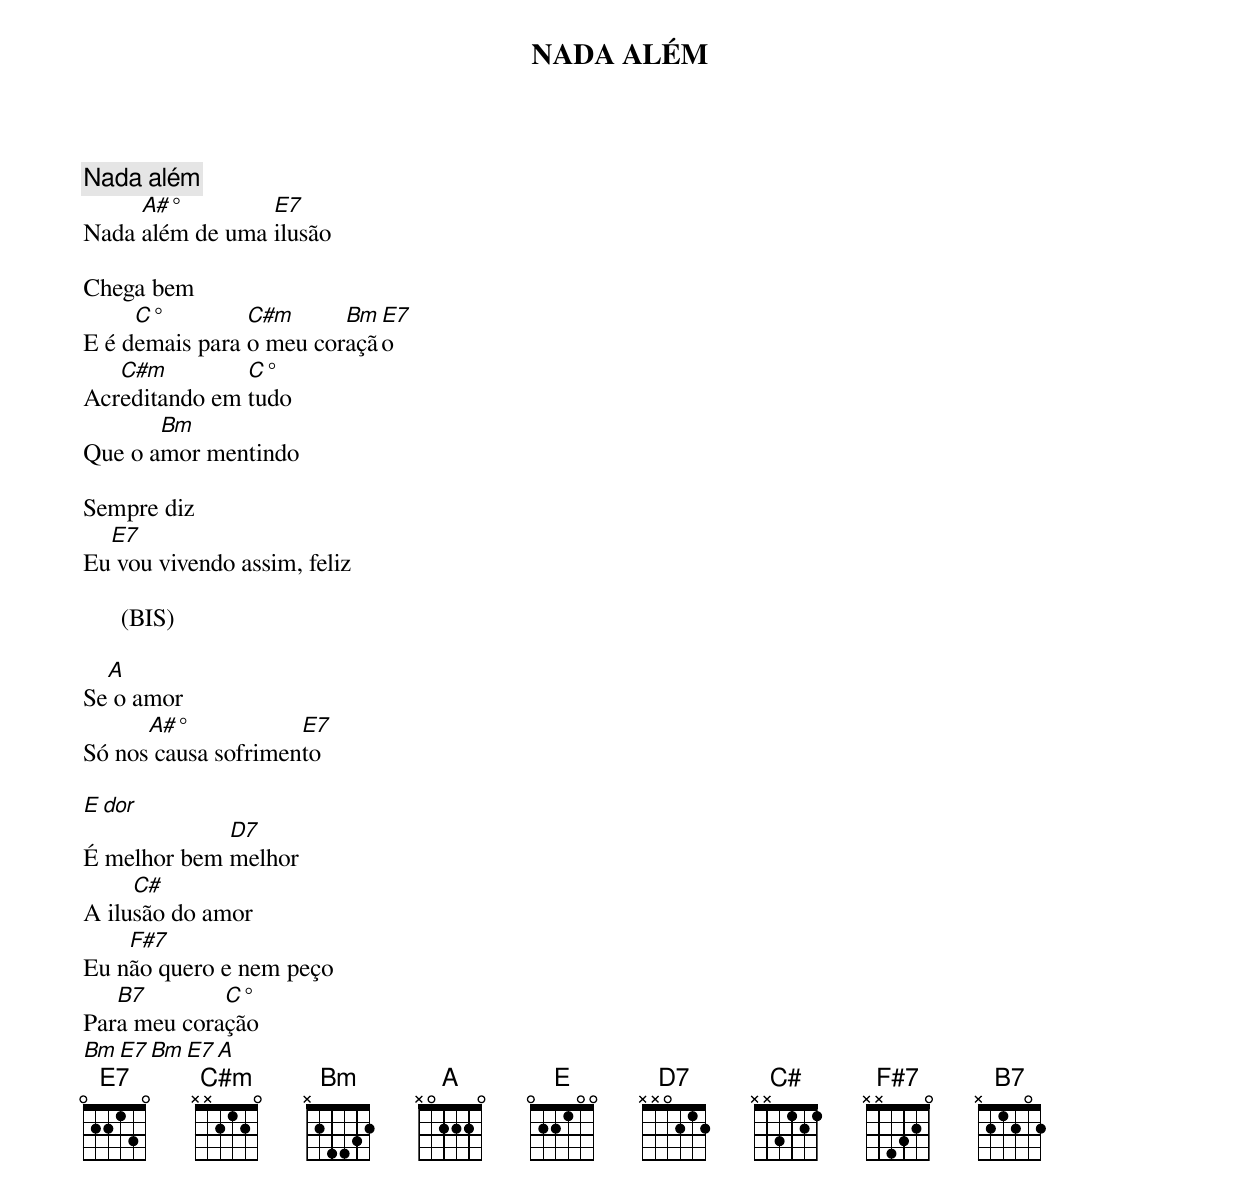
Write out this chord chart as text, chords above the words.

NADA ALÉM

Nada além
     A#°         E7
Nada além de uma ilusão

Chega bem
     C°         C#m      Bm E7
E é demais para o meu coração
   C#m         C°
Acreditando em tudo
       Bm
Que o amor mentindo

Sempre diz
  E7
Eu vou vivendo assim, feliz

      (BIS)

  A
Se o amor
      A#°            E7
Só nos causa sofrimento

E dor
             D7
É melhor bem melhor
     C#
A ilusão do amor
    F#7
Eu não quero e nem peço
   B7        C°
Para meu coração
 Bm    E7    Bm  E7       A
